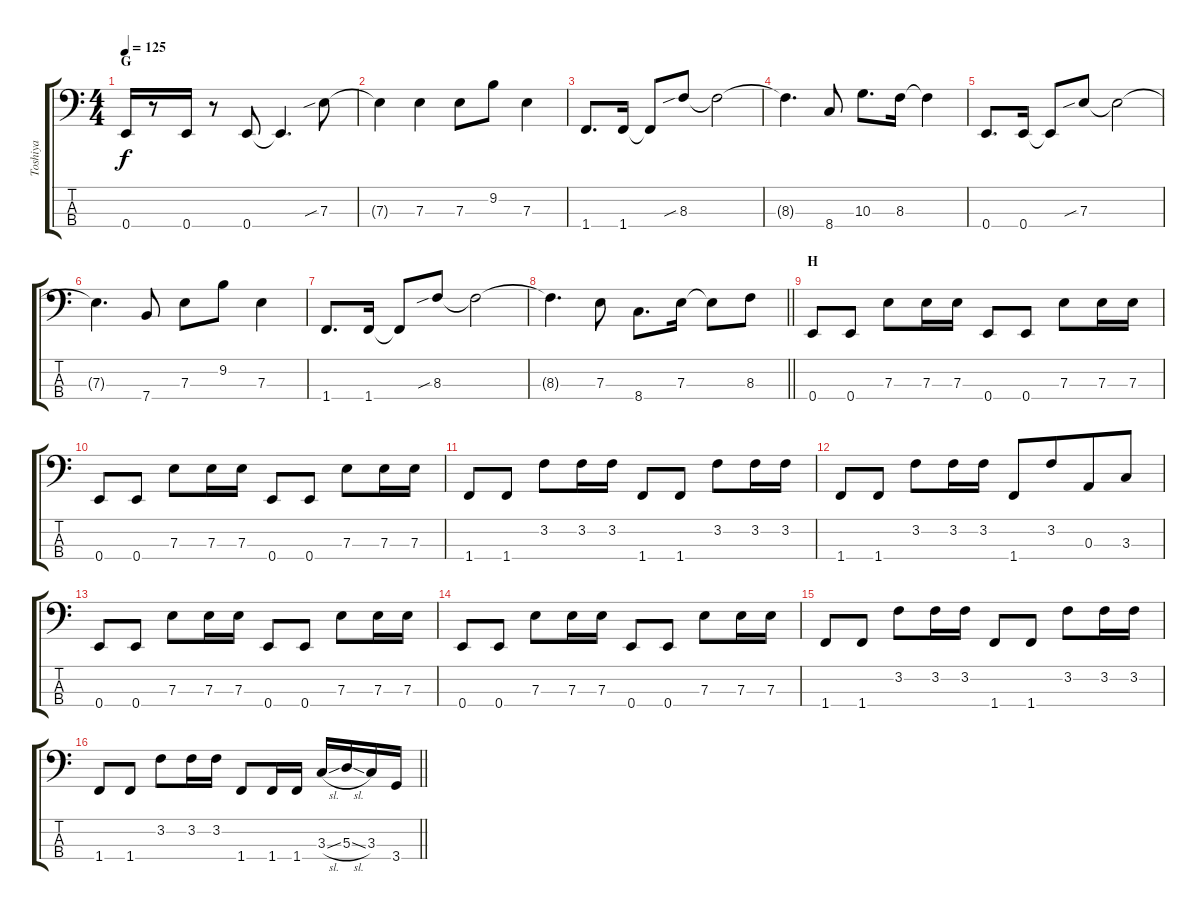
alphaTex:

\track ("Toshiya" "Toshiya") {instrument electricbasspick}
\staff {score tabs}
\tuning (G2 D2 A1 E1) {hide}
\ts (4 4)
\section ("" "G")
\tempo 125
\clef f4
\ks c
0.4.16{dy f} r.8 0.4.16 r.8 0.4.8 0.4{t}.4{d} 7.3{sib}.8 |
7.3{t}.4 7.3.4 7.3.8 9.2.8 7.3.4 |
1.4.8{d} 1.4.16 1.4{t}.8 8.3{sib}.8 8.3{t}.2 |
8.3{t}.4{d} 8.4.8 10.3.8{d} 8.3.16 8.3{t}.4 |
0.4.8{d} 0.4.16 0.4{t}.8 7.3{sib}.8 7.3{t}.2 |
7.3{t}.4{d} 7.4.8 7.3.8 9.2.8 7.3.4 |
1.4.8{d} 1.4.16 1.4{t}.8 8.3{sib}.8 8.3{t}.2 |
\barLineRight lightlight
8.3{t}.4{d} 7.3.8 8.4.8{d} 7.3.16 7.3{t}.8 8.3.8 |
\section ("" "H")
0.4.8 0.4.8 7.3.8 7.3.16 7.3.16 0.4.8 0.4.8 7.3.8 7.3.16 7.3.16 |
0.4.8 0.4.8 7.3.8 7.3.16 7.3.16 0.4.8 0.4.8 7.3.8 7.3.16 7.3.16 |
1.4.8 1.4.8 3.2.8 3.2.16 3.2.16 1.4.8 1.4.8 3.2.8 3.2.16 3.2.16 |
1.4.8 1.4.8 3.2.8 3.2.16 3.2.16 1.4.8 3.2.8{beam merge} 0.3.8 3.3.8 |
0.4.8 0.4.8 7.3.8 7.3.16 7.3.16 0.4.8 0.4.8 7.3.8 7.3.16 7.3.16 |
0.4.8 0.4.8 7.3.8 7.3.16 7.3.16 0.4.8 0.4.8 7.3.8 7.3.16 7.3.16 |
1.4.8 1.4.8 3.2.8 3.2.16 3.2.16 1.4.8 1.4.8 3.2.8 3.2.16 3.2.16 |
\barLineRight lightlight
1.4.8 1.4.8 3.2.8 3.2.16 3.2.16 1.4.8 1.4.16 1.4.16 3.3{sl}.16 5.3{sl}.16 3.3.16 3.4.16
